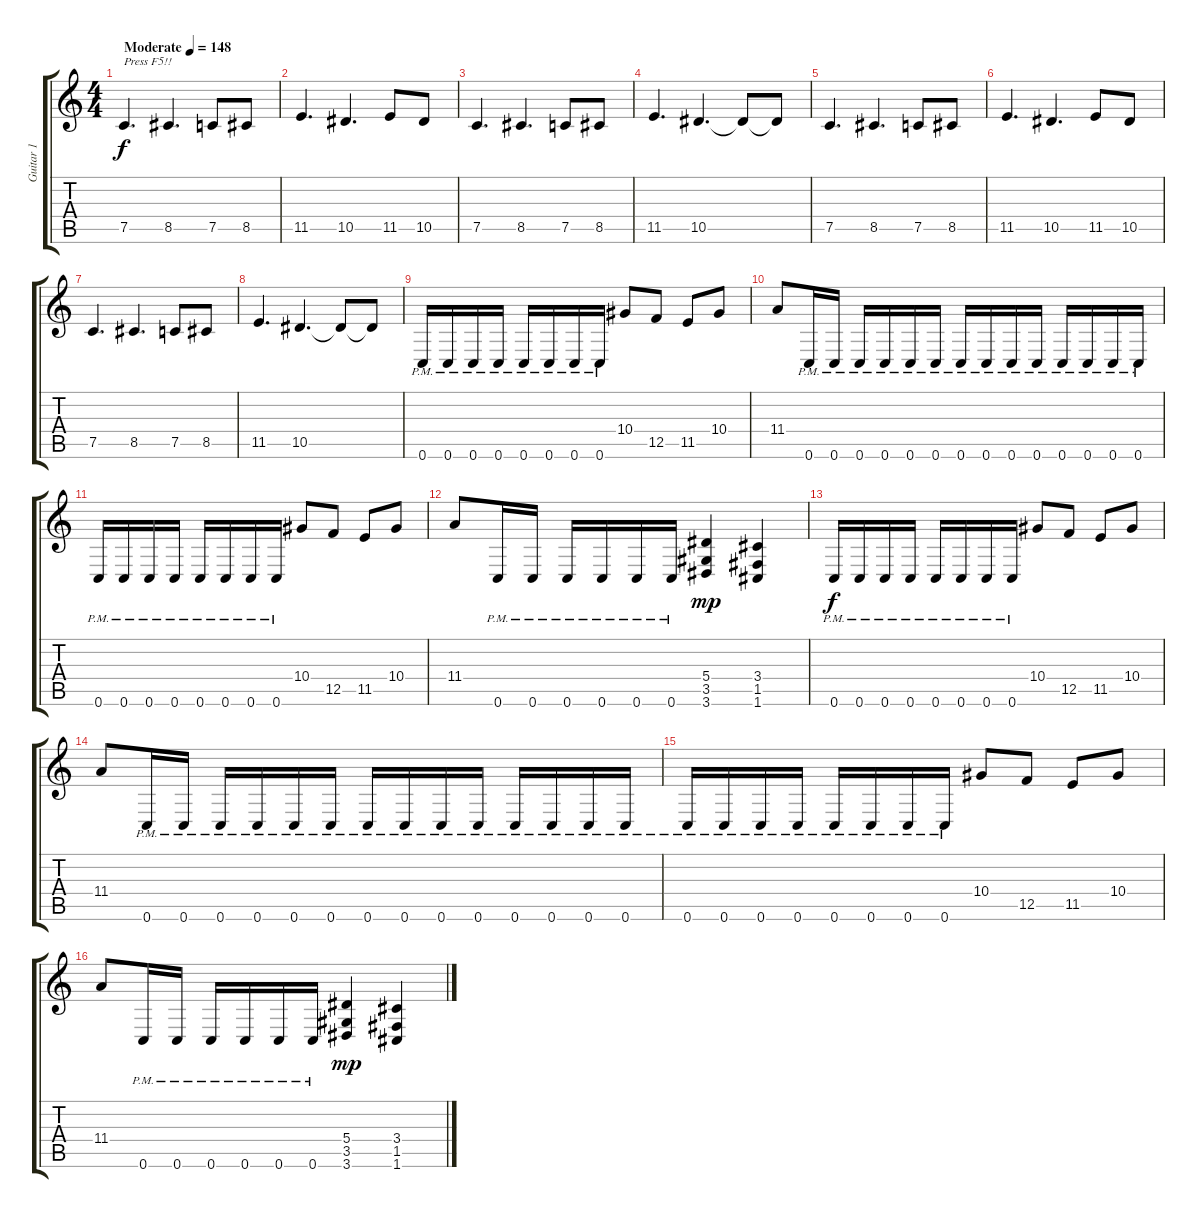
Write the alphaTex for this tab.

\track ("Guitar 1" "Guitar 1") {instrument distortionguitar}
\staff {score tabs}
\tuning (C4 G3 Eb3 Bb2 F2 C2) {hide}
\ts (4 4)
\tempo (148 "Moderate")
\clef g2
\ks c
7.5.4{d txt "Press F5!!" dy f volume 1 instrument distortionguitar} 8.5.4{d} 7.5.8 8.5.8 |
11.5.4{d} 10.5.4{d volume 2} 11.5.8 10.5.8 |
7.5.4{d volume 4} 8.5.4{d} 7.5.8 8.5.8 |
11.5.4{d} 10.5.4{d volume 6} 10.5{t}.8 10.5{t}.8 |
7.5.4{d volume 8} 8.5.4{d} 7.5.8 8.5.8 |
11.5.4{d volume 10} 10.5.4{d} 11.5.8 10.5.8 |
7.5.4{d volume 11} 8.5.4{d} 7.5.8 8.5.8 |
11.5.4{d} 10.5.4{d volume 13} 10.5{t}.8 10.5{t}.8 |
0.6{pm}.16 0.6{pm}.16 0.6{pm}.16 0.6{pm}.16 0.6{pm}.16 0.6{pm}.16 0.6{pm}.16 0.6{pm}.16 10.4.8 12.5.8 11.5.8 10.4.8 |
11.4.8 0.6{pm}.16 0.6{pm}.16 0.6{pm}.16 0.6{pm}.16 0.6{pm}.16 0.6{pm}.16 0.6{pm}.16 0.6{pm}.16 0.6{pm}.16 0.6{pm}.16 0.6{pm}.16 0.6{pm}.16 0.6{pm}.16 0.6{pm}.16 |
0.6{pm}.16 0.6{pm}.16 0.6{pm}.16 0.6{pm}.16 0.6{pm}.16 0.6{pm}.16 0.6{pm}.16 0.6{pm}.16 10.4.8 12.5.8 11.5.8 10.4.8 |
11.4.8 0.6{pm}.16 0.6{pm}.16 0.6{pm}.16 0.6{pm}.16 0.6{pm}.16 0.6{pm}.16 (5.4 3.5 3.6).4{dy mp} (3.4 1.5 1.6).4 |
0.6{pm}.16{dy f} 0.6{pm}.16 0.6{pm}.16 0.6{pm}.16 0.6{pm}.16 0.6{pm}.16 0.6{pm}.16 0.6{pm}.16 10.4.8 12.5.8 11.5.8 10.4.8 |
11.4.8 0.6{pm}.16 0.6{pm}.16 0.6{pm}.16 0.6{pm}.16 0.6{pm}.16 0.6{pm}.16 0.6{pm}.16 0.6{pm}.16 0.6{pm}.16 0.6{pm}.16 0.6{pm}.16 0.6{pm}.16 0.6{pm}.16 0.6{pm}.16 |
0.6{pm}.16 0.6{pm}.16 0.6{pm}.16 0.6{pm}.16 0.6{pm}.16 0.6{pm}.16 0.6{pm}.16 0.6{pm}.16 10.4.8 12.5.8 11.5.8 10.4.8 |
11.4.8 0.6{pm}.16 0.6{pm}.16 0.6{pm}.16 0.6{pm}.16 0.6{pm}.16 0.6{pm}.16 (5.4 3.5 3.6).4{dy mp} (3.4 1.5 1.6).4
